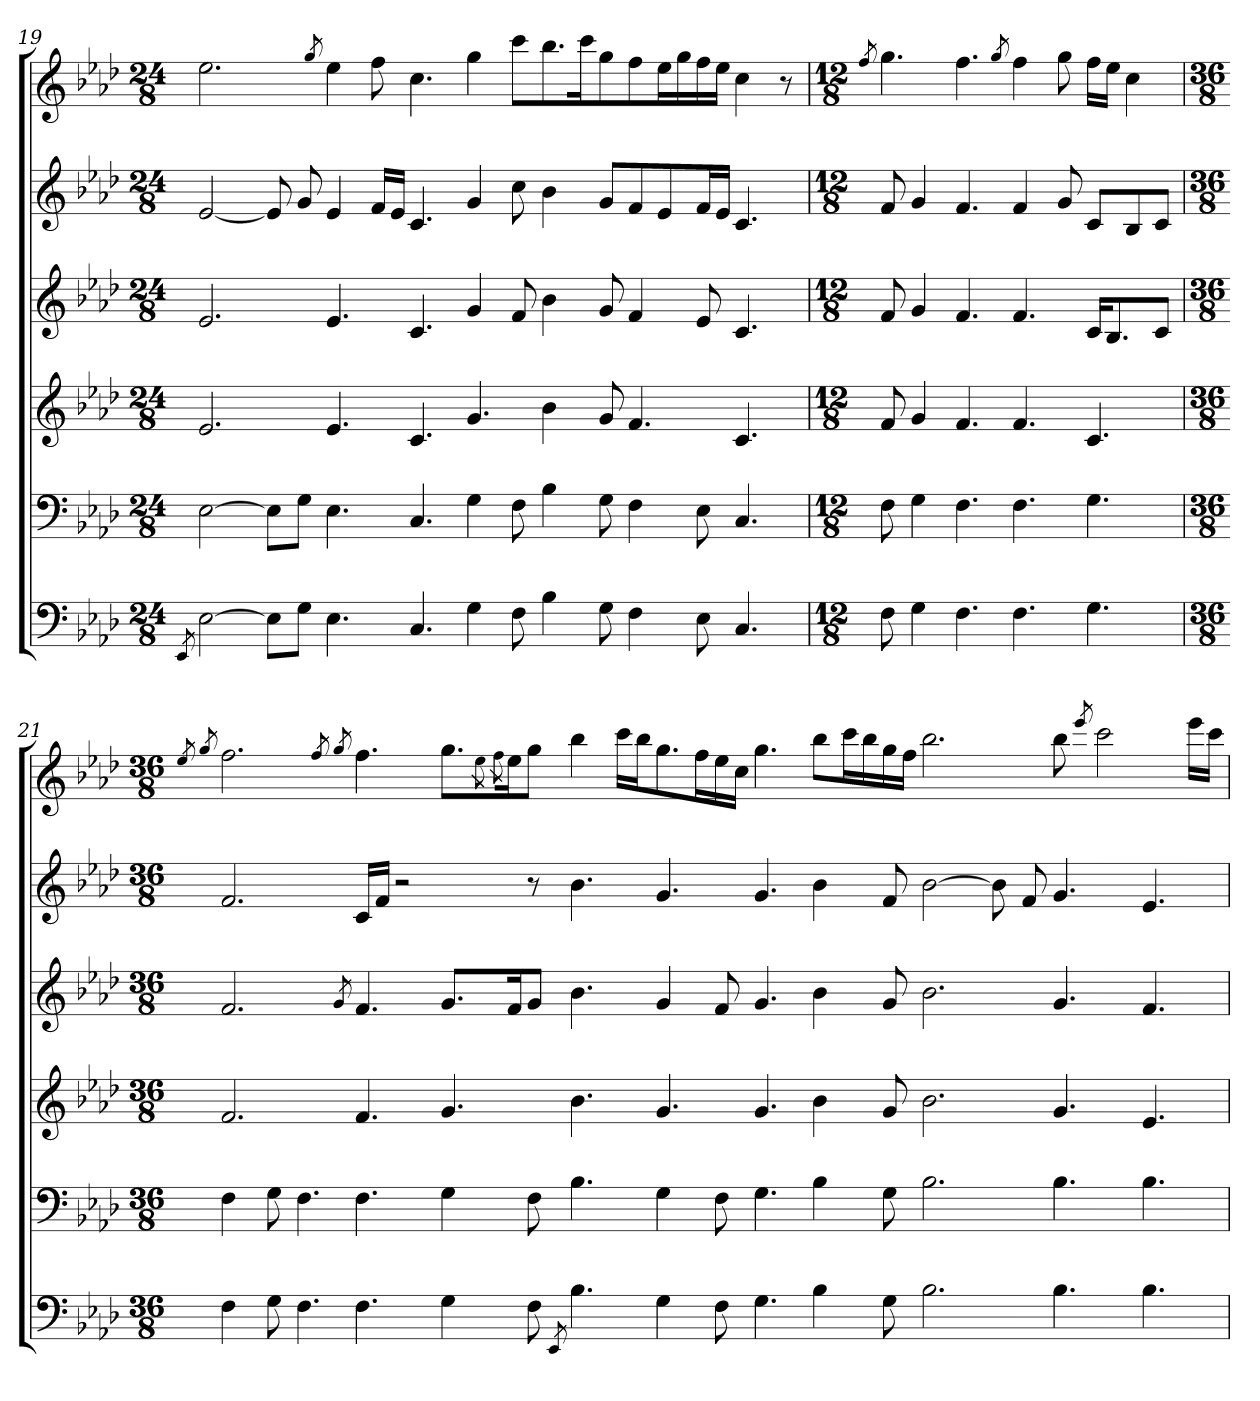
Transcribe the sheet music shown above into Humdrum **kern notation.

**kern	**kern	**kern	**kern	**kern	**kern
*part6	*part5	*part4	*part3	*part2	*part1
*staff6	*staff5	*staff4	*staff3	*staff2	*staff1
*clefF4	*clefF4	*clefG2	*clefG2	*clefG2	*clefG2
*k[b-e-a-d-]	*k[b-e-a-d-]	*k[b-e-a-d-]	*k[b-e-a-d-]	*k[b-e-a-d-]	*k[b-e-a-d-]
*M24/8	*M24/8	*M24/8	*M24/8	*M24/8	*M24/8
=19	=19	=19	=19	=19	=19
8qEE-	.	.	.	.	.
[2E-	[2E-	2.e-	2.e-	[2e-	2.ee-
8E-\L]	8E-\L]	.	.	8e-]	.
8G\J	8G\J	.	.	8g	.
.	.	.	.	.	8qgg
4.E-	4.E-	4.e-	4.e-	4e-	4ee-
.	.	.	.	16f/LL	8ff
.	.	.	.	16e-/JJ	.
4.C	4.C	4.c	4.c	4.c	4.cc
4G	4G	4.g	4g	4g	4gg
8F	8F	.	8f	8cc	8ccc\L
4B-	4B-	4b-	4b-	4b-	8.bb-\
.	.	.	.	.	16ccc\K
8G	8G	8g	8g	8g/L	8gg\
4F	4F	4.f	4f	8f/	8ff\
.	.	.	.	8e-/	16ee-\L
.	.	.	.	.	16gg\
8E-	8E-	.	8e-	16f/L	16ff\
.	.	.	.	16e-/JJ	16ee-\JJ
4.C	4.C	4.c	4.c	4.c	4cc
.	.	.	.	.	8r
=20	=20	=20	=20	=20	=20
*M12/8	*M12/8	*M12/8	*M12/8	*M12/8	*M12/8
.	.	.	.	.	8qff
8F	8F	8f	8f	8f	4.gg
4G	4G	4g	4g	4g	.
4.F	4.F	4.f	4.f	4.f	4.ff
.	.	.	.	.	8qgg
4.F	4.F	4.f	4.f	4f	4ff
.	.	.	.	8g	8gg
4.G	4.G	4.c	16c/KL	8c/L	16ff\LL
.	.	.	8.B-/	.	16ee-\JJ
.	.	.	.	8B-/	4cc
.	.	.	8c/J	8c/J	.
=21	=21	=21	=21	=21	=21
*M36/8	*M36/8	*M36/8	*M36/8	*M36/8	*M36/8
.	.	.	.	.	8qee-
.	.	.	.	.	8qgg
4F	4F	2.f	2.f	2.f	2.ff
8G	8G	.	.	.	.
4.F	4.F	.	.	.	.
.	.	.	.	.	8qff
.	.	.	8qg	.	8qgg
4.F	4.F	4.f	4.f	16c/LL	4.ff
.	.	.	.	16f/JJ	.
.	.	.	.	2r	.
4G	4G	4.g	8.g/L	.	8.gg\L
.	.	.	.	.	8qee-\
.	.	.	.	.	8qff\
.	.	.	16f/K	.	16ee-\K
8F	8F	.	8g/J	8r	8gg\J
8qEE-	.	.	.	.	.
4.B-	4.B-	4.b-	4.b-	4.b-	4bb-
.	.	.	.	.	16ccc\LL
.	.	.	.	.	16bb-\J
4G	4G	4.g	4g	4.g	8.gg\
.	.	.	.	.	16ff\L
8F	8F	.	8f	.	16ee-\
.	.	.	.	.	16cc\JJ
4.G	4.G	4.g	4.g	4.g	4.gg
4B-	4B-	4b-	4b-	4b-	8bb-\L
.	.	.	.	.	16ccc\L
.	.	.	.	.	16bb-\
8G	8G	8g	8g	8f	16gg\
.	.	.	.	.	16ff\JJ
2.B-	2.B-	2.b-	2.b-	[2b-	2.bb-
.	.	.	.	8b-]	.
.	.	.	.	8f	.
4.B-	4.B-	4.g	4.g	4.g	8bb-
.	.	.	.	.	8qeee-
.	.	.	.	.	2ccc
4.B-	4.B-	4.e-	4.f	4.e-	.
.	.	.	.	.	16eee-\LL
.	.	.	.	.	16ccc\JJ
=	=	=	=	=	=
*-	*-	*-	*-	*-	*-
